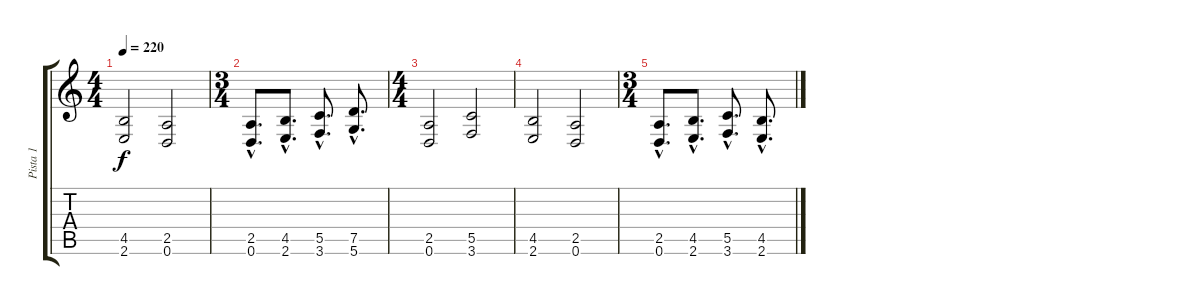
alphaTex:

\track ("Pista 1" "Pista 1") {instrument distortionguitar}
\staff {score tabs}
\tuning (D4 A3 F3 C3 G2 D2) {hide}
\ts (4 4)
\tempo 220
\clef g2
\ks c
(4.5 2.6).2{dy f} (2.5 0.6).2 |
\ts (3 4)
(2.5{hac} 0.6{hac}).8{d} (4.5{hac} 2.6{hac}).8{d} (5.5{hac} 3.6{hac}).8{d} (7.5{hac} 5.6{hac}).8{d} |
\ts (4 4)
(2.5 0.6).2 (5.5 3.6).2 |
(4.5 2.6).2 (2.5 0.6).2 |
\ts (3 4)
(2.5{hac} 0.6{hac}).8{d} (4.5{hac} 2.6{hac}).8{d} (5.5{hac} 3.6{hac}).8{d} (4.5{hac} 2.6{hac}).8{d}
